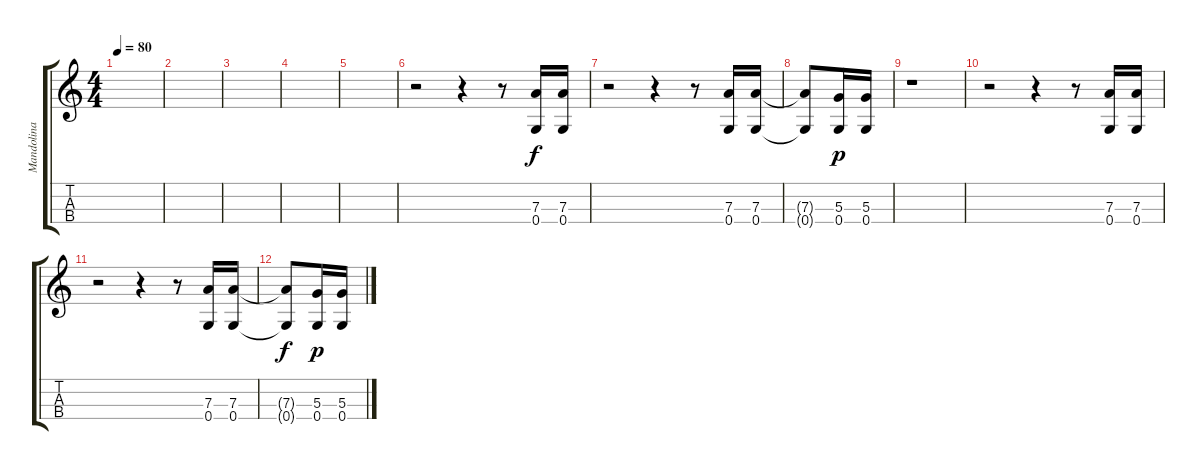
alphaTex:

\track ("Mandolina" "Mandolina") {instrument koto}
\staff {score tabs}
\tuning (E5 A4 D4 G3) {hide}
\ts (4 4)
\tempo 80
\clef g2
\ks c
|
|
|
|
|
r.2 r.4 r.8 (7.3 0.4).16 (7.3 0.4).16 |
r.2 r.4 r.8 (7.3 0.4).16 (7.3 0.4).16 |
(7.3{t} 0.4{t}).8{dy f} (5.3 0.4).16{dy p} (5.3 0.4).16 |
r.1 |
r.2 r.4 r.8 (7.3 0.4).16 (7.3 0.4).16 |
r.2 r.4 r.8 (7.3 0.4).16 (7.3 0.4).16 |
(7.3{t} 0.4{t}).8{dy f} (5.3 0.4).16{dy p} (5.3 0.4).16
